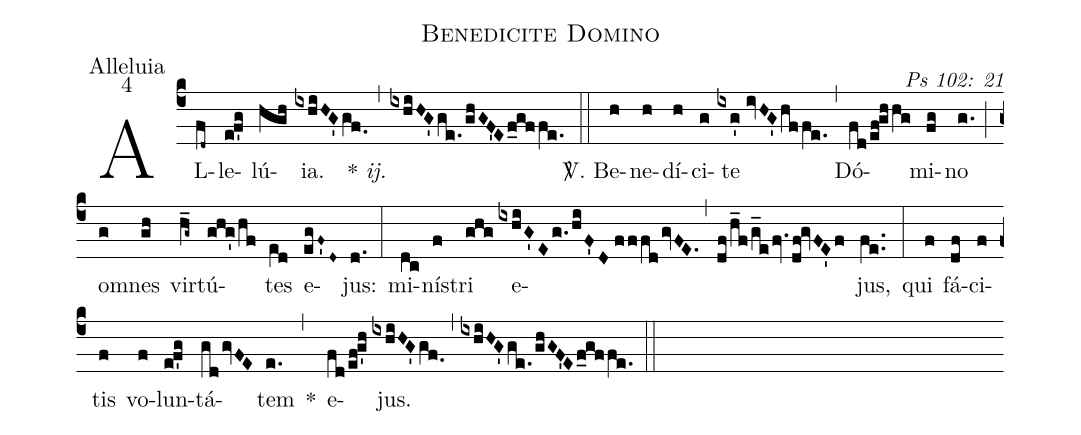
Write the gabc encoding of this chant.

name: Benedicite Domino;
office-part: Alleluia;
mode: 4;
commentary: Ps 102: 21;
%%
(c4) AL(fd~)le(ef'g)lú(hgh)ia.(ixhiHG'gf.0) {*}~<i>ij.</i>(,) (ixhiHG'ge./ghGF'Ef_gffe.) (::)
<sp>V/</sp>. Be(h)ne(h)dí(h)ci(g)te(ixg'//ivHG'hffe.) (,) Dó(fd/ef!ghhg)mi(fg)no(g.) (;) om(g)nes(gh) vir(h_g~)tú(ghg'/hf)tes(e[ll:1]d) e(egF~'D~)jus:(d.) (:)
mi(dc)nís(f)tri(ghg) e(ixhiG'Eg./hiF'D//fffdgvFE.)(,)(df/h_f/g_efv.df!gvFE'f)jus,(fe..) (:)
qui(f) fá(df)ci(f)tis(f) vo(f)lun(ef'g)tá(gdgvFE)tem(e.) *(,) e(fd/ef!g'h)jus.(ixhiHG'gf.0) (,) (ixhiHG'ge./ghGF'Ef_gffe.) (::)
